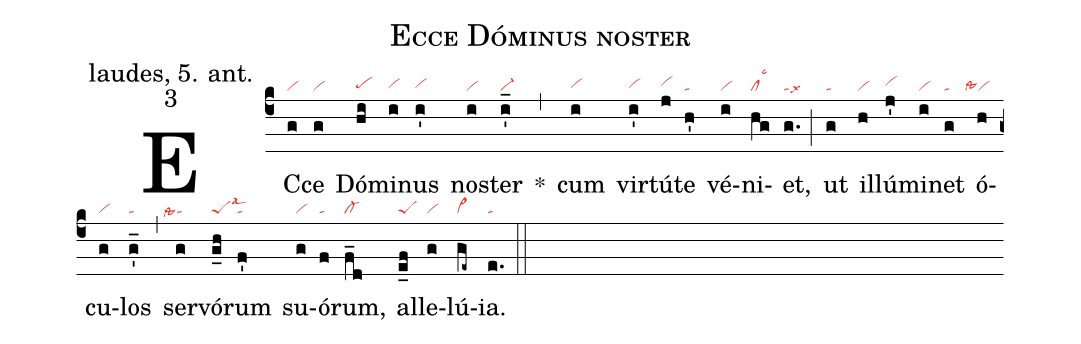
name: Ecce Dóminus noster;
office-part: laudes, 5. ant.;
mode: 3;
nabc-lines: 1;
%%
(c4)
EC(g|vi)ce(g|vi) Dó(hi|pehg)mi(i|vihg)nus(i'|vihg) nos(i|vi)ter(i_'|vi-) *(,)
cum(i|vihg) vir(i'|vihg)tú(j|vihh)te(h'|ta) vé(i|vi)ni(hg|cllsc3)et,(g.|talsx6) (;)
ut(g|ta) il(h|vi)lú(j'|vihh)mi(i|vi)net(g|ta) ó(h|````vilssta4)cu(g|vi)los(g_'|ta) (,)
ser(g|````talssta4)vó(g_h|peSlsal3)rum(f'|ta) su(g|vi)ó(f|ta)rum,(f_d|cl-) al(e_f|peS)le(g|vi)lú(ge~|vi>)ia.(e.|ta) (::)
